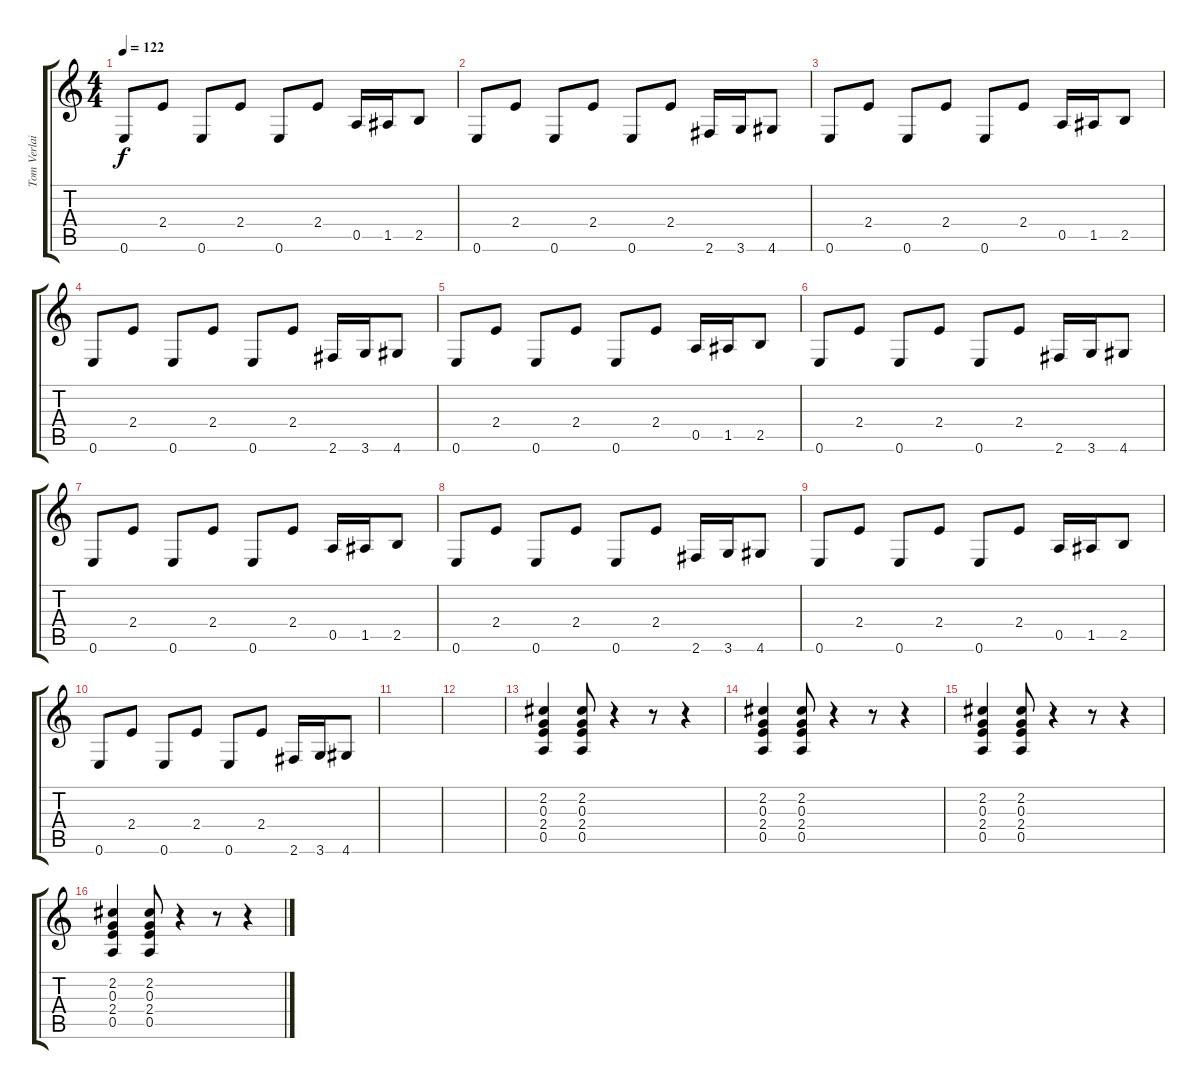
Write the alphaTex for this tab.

\track ("Tom Verlaine" "Tom Verlai") {instrument overdrivenguitar}
\staff {score tabs}
\tuning (E4 B3 G3 D3 A2 E2) {hide}
\ts (4 4)
\tempo 122
\clef g2
\ks c
0.6.8{dy f} 2.4.8 0.6.8 2.4.8 0.6.8 2.4.8 0.5.16 1.5.16 2.5.8 |
0.6.8 2.4.8 0.6.8 2.4.8 0.6.8 2.4.8 2.6.16 3.6.16 4.6.8 |
0.6.8 2.4.8 0.6.8 2.4.8 0.6.8 2.4.8 0.5.16 1.5.16 2.5.8 |
0.6.8 2.4.8 0.6.8 2.4.8 0.6.8 2.4.8 2.6.16 3.6.16 4.6.8 |
0.6.8 2.4.8 0.6.8 2.4.8 0.6.8 2.4.8 0.5.16 1.5.16 2.5.8 |
0.6.8 2.4.8 0.6.8 2.4.8 0.6.8 2.4.8 2.6.16 3.6.16 4.6.8 |
0.6.8 2.4.8 0.6.8 2.4.8 0.6.8 2.4.8 0.5.16 1.5.16 2.5.8 |
0.6.8 2.4.8 0.6.8 2.4.8 0.6.8 2.4.8 2.6.16 3.6.16 4.6.8 |
0.6.8 2.4.8 0.6.8 2.4.8 0.6.8 2.4.8 0.5.16 1.5.16 2.5.8 |
0.6.8 2.4.8 0.6.8 2.4.8 0.6.8 2.4.8 2.6.16 3.6.16 4.6.8 |
|
|
(2.2 0.3 2.4 0.5).4 (2.2 0.3 2.4 0.5).8 r.4 r.8 r.4 |
(2.2 0.3 2.4 0.5).4 (2.2 0.3 2.4 0.5).8 r.4 r.8 r.4 |
(2.2 0.3 2.4 0.5).4 (2.2 0.3 2.4 0.5).8 r.4 r.8 r.4 |
(2.2 0.3 2.4 0.5).4 (2.2 0.3 2.4 0.5).8 r.4 r.8 r.4
